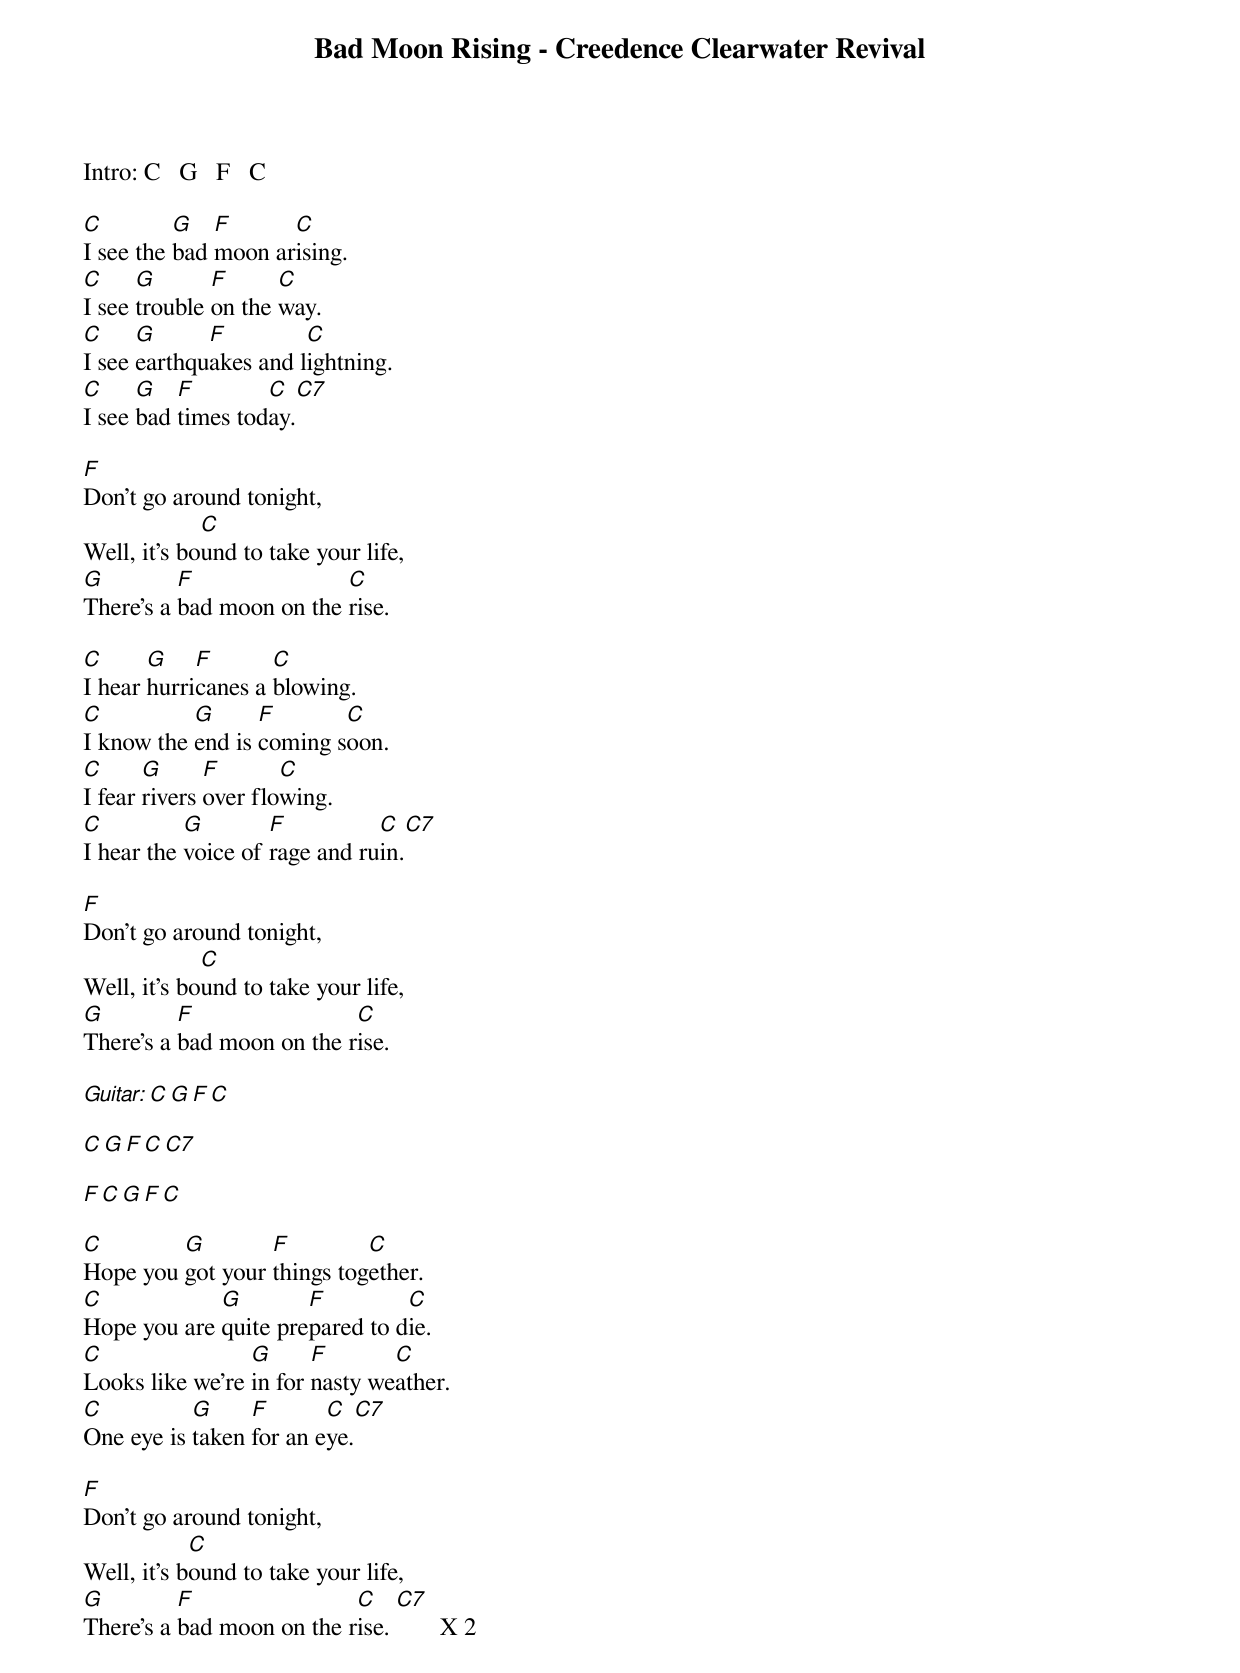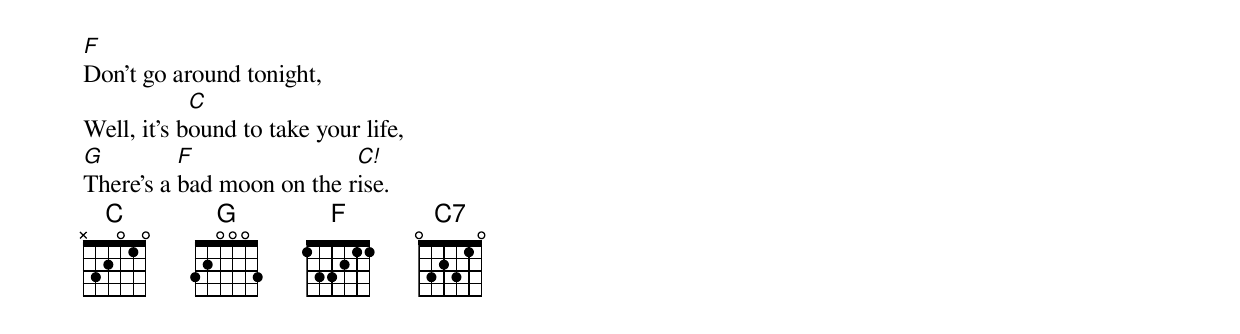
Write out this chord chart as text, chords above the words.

Bad Moon Rising - Creedence Clearwater Revival

Intro: C   G   F   C

C         G   F      C
I see the bad moon arising.
C     G       F      C
I see trouble on the way.
C     G      F         C
I see earthquakes and lightning.
C     G   F        C    C7
I see bad times today.

F
Don’t go around tonight,
	     C
Well, it’s bound to take your life,
G         F               C
There’s a bad moon on the rise.

C      G    F       C
I hear hurricanes a blowing.
C          G      F       C
I know the end is coming soon.
C      G      F       C
I fear rivers over flowing.
C          G        F          C     C7
I hear the voice of rage and ruin.

F
Don’t go around tonight,
	     C
Well, it’s bound to take your life,
G         F                C
There’s a bad moon on the rise.

Guitar:   C  G  F  C

	  C  G  F  C  C7

	  F  C  G  F  C

C        G        F         C
Hope you got your things together.
C            G        F         C
Hope you are quite prepared to die.
C                G      F       C
Looks like we’re in for nasty weather.
C          G     F       C    C7
One eye is taken for an eye.

F
Don't go around tonight,
	    C
Well, it’s bound to take your life,
G         F                C    C7
There’s a bad moon on the rise.        X 2

F
Don't go around tonight,
	    C
Well, it’s bound to take your life,
G         F                C!
There’s a bad moon on the rise.
